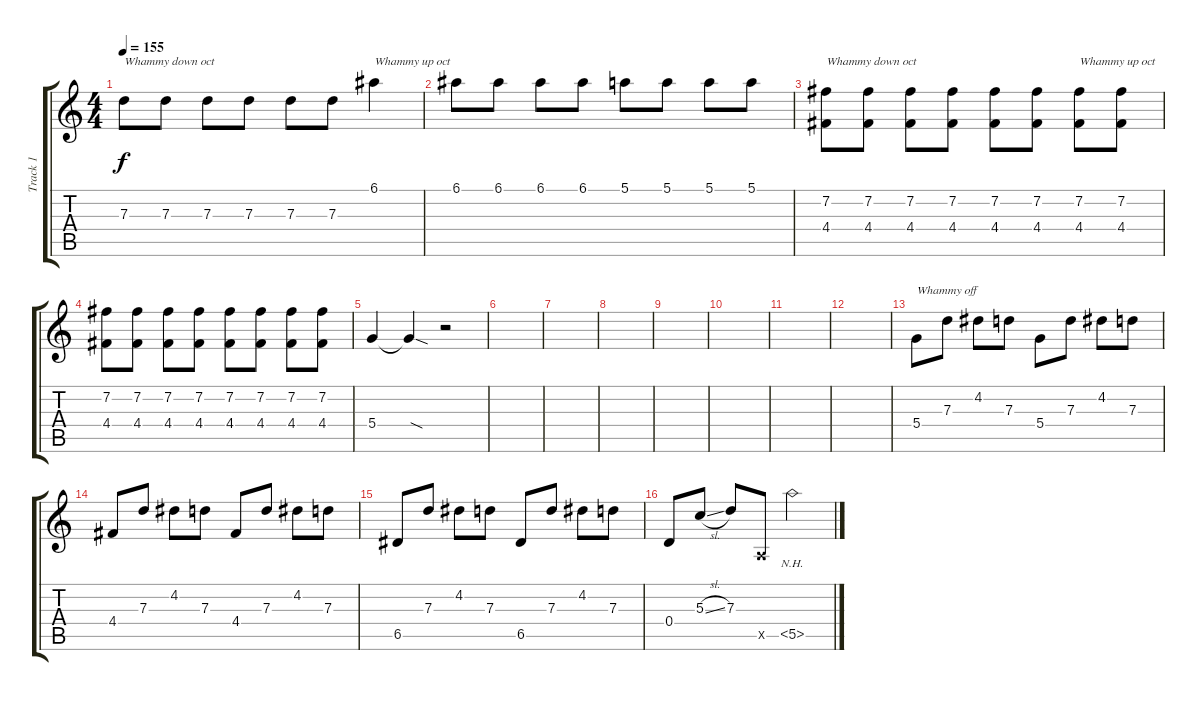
\track ("Track 1" "Track 1") {instrument distortionguitar}
\staff {score tabs}
\tuning (E4 B3 G3 D3 A2 E2) {hide}
\ts (4 4)
\tempo 155
\clef g2
\ks c
7.3.8{txt "Whammy down oct" dy f} 7.3.8 7.3.8 7.3.8 7.3.8 7.3.8 6.1.4{txt "Whammy up oct"} |
6.1.8 6.1.8 6.1.8 6.1.8 5.1.8 5.1.8 5.1.8 5.1.8 |
(7.2 4.4).8{txt "Whammy down oct"} (7.2 4.4).8 (7.2 4.4).8 (7.2 4.4).8 (7.2 4.4).8 (7.2 4.4).8 (7.2 4.4).8{txt "Whammy up oct"} (7.2 4.4).8 |
(7.2 4.4).8 (7.2 4.4).8 (7.2 4.4).8 (7.2 4.4).8 (7.2 4.4).8 (7.2 4.4).8 (7.2 4.4).8 (7.2 4.4).8 |
5.4.4 5.4{sod t}.4 r.2 |
|
|
|
|
|
|
|
5.4.8{txt "Whammy off"} 7.3.8 4.2.8 7.3.8 5.4.8 7.3.8 4.2.8 7.3.8 |
4.4.8 7.3.8 4.2.8 7.3.8 4.4.8 7.3.8 4.2.8 7.3.8 |
6.5.8 7.3.8 4.2.8 7.3.8 6.5.8 7.3.8 4.2.8 7.3.8 |
0.4.8 5.3{sl}.8 7.3.8 0.5{x}.8 5.5{nh}.2
